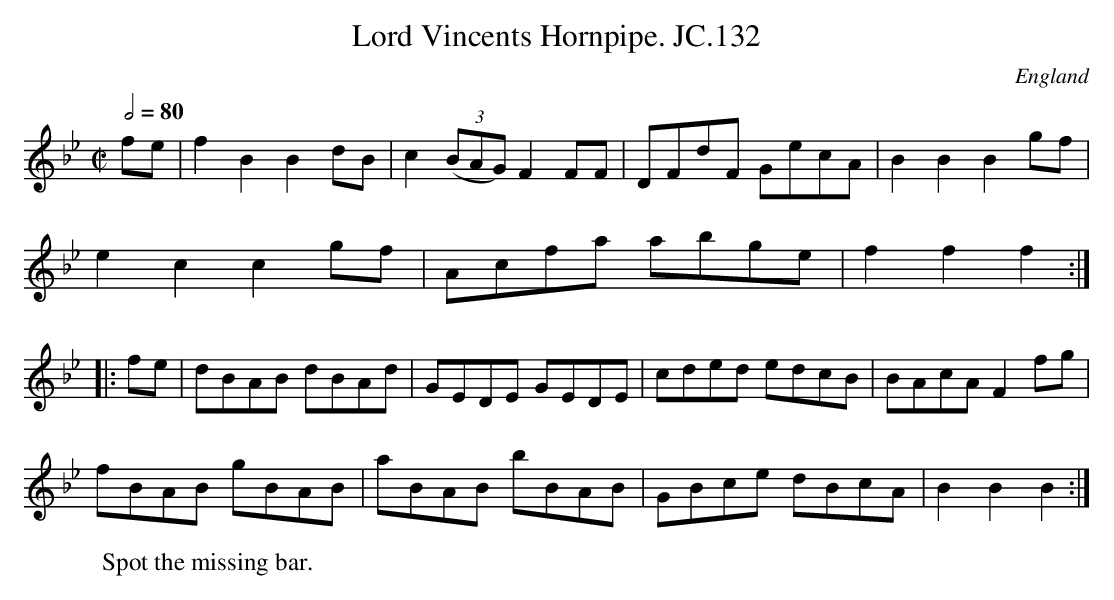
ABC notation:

X:1
T:Lord Vincents Hornpipe. JC.132
L:1/8
M:C|
O:England
Q:2/4=80
K:Bb
fe|\
f2B2B2dB|c2((3BAG)F2FF|DFdF GecA|B2B2B2gf|!
e2c2c2gf|Acfa abge|f2f2f2:|!
|:fe|dBAB dBAd|GEDE GEDE|cded edcB|BAcA F2fg|!
fBAB gBAB|aBAB bBAB|GBce dBcA|B2B2B2:|
W:Spot the missing bar.
